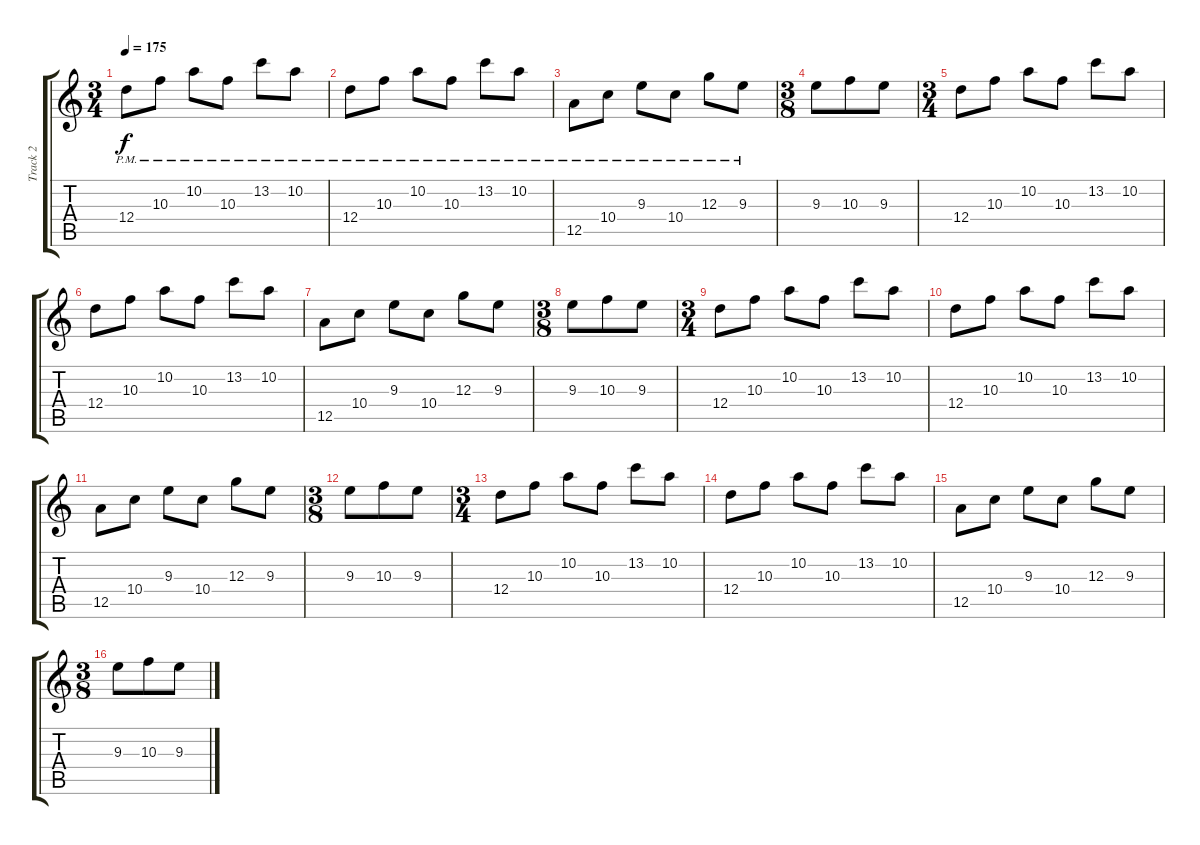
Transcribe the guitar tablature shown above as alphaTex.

\track ("Track 2" "Track 2") {instrument overdrivenguitar}
\staff {score tabs}
\tuning (E4 B3 G3 D3 A2 E2) {hide}
\ts (3 4)
\tempo 175
\clef g2
\ks c
12.4{pm}.8{dy f} 10.3{pm}.8 10.2{pm}.8 10.3{pm}.8 13.2{pm}.8 10.2{pm}.8 |
12.4{pm}.8 10.3{pm}.8 10.2{pm}.8 10.3{pm}.8 13.2{pm}.8 10.2{pm}.8 |
12.5{pm}.8 10.4{pm}.8 9.3{pm}.8 10.4{pm}.8 12.3{pm}.8 9.3{pm}.8 |
\ts (3 8)
9.3.8 10.3.8 9.3.8 |
\ts (3 4)
12.4.8 10.3.8 10.2.8 10.3.8 13.2.8 10.2.8 |
12.4.8 10.3.8 10.2.8 10.3.8 13.2.8 10.2.8 |
12.5.8 10.4.8 9.3.8 10.4.8 12.3.8 9.3.8 |
\ts (3 8)
9.3.8 10.3.8 9.3.8 |
\ts (3 4)
12.4.8 10.3.8 10.2.8 10.3.8 13.2.8 10.2.8 |
12.4.8 10.3.8 10.2.8 10.3.8 13.2.8 10.2.8 |
12.5.8 10.4.8 9.3.8 10.4.8 12.3.8 9.3.8 |
\ts (3 8)
9.3.8 10.3.8 9.3.8 |
\ts (3 4)
12.4.8 10.3.8 10.2.8 10.3.8 13.2.8 10.2.8 |
12.4.8 10.3.8 10.2.8 10.3.8 13.2.8 10.2.8 |
12.5.8 10.4.8 9.3.8 10.4.8 12.3.8 9.3.8 |
\ts (3 8)
9.3.8 10.3.8 9.3.8
